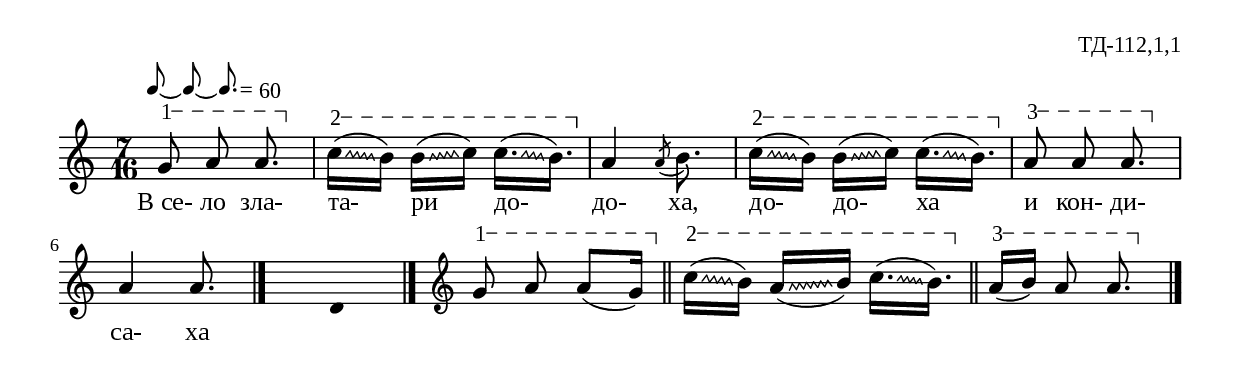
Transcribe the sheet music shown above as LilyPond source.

%{
laz_112_1_01
%}

\include "td-preamble.ly"
\include "Rhythm_marks.ly"

\score {
\relative c'' {
% \tempo 4 = 168
\override Score.RehearsalMark #'self-alignment-X = #LEFT
\once \override Score.RehearsalMark #'X-offset = #8
  \rhythmMarkA \rhyMarkAAAdot #"60"
 \time 7/16
\varA 
g8\startTextSpan a\noBeam a8.\stopTextSpan | 
\override Glissando #'style = #'zigzag
\varB
\noteFi c16\startTextSpan\glissando[( b]) \noteFi b\glissando[( c)] \noteFi c16.\glissando([ b\stopTextSpan)] |
a4 \acciaccatura a8 b8. | 
\varB
\noteFi c16\startTextSpan\glissando[( b]) \noteFi b\glissando[( c)] \noteFi c16.\glissando([ b\stopTextSpan)] |
\varC
a8\startTextSpan a\noBeam a8.\stopTextSpan | 
a4 a8.
 \bar "|." 
 s8. \fixB d,4 \fixC
 \bar "|." 
\set Score.measureLength = #(ly:make-moment 1 16)  
 s16 \bar ""  
 \set Score.measureLength = #(ly:make-moment 7 16)  
 \clef treble 
\varA 
g8\startTextSpan a\noBeam a8[( g16\stopTextSpan]) \bar "||"
\varB
\noteFi c16\startTextSpan\glissando[( b]) \noteFi a\glissando[( b)] \noteFi c16.\glissando([ b\stopTextSpan)] \bar "||"
\varC
a16\startTextSpan([ b]) a8\noBeam a8.\stopTextSpan 
 \bar "|."  
}
\addlyrics { "В се-" ло зла- та- ри до- до- ха, до- до- ха и кон- ди- са- ха }
%
\layout {
  indent = #0
  line-width = 190\mm
  ragged-right=##f
}
%
\midi { 
	\context {
		\Score
		tempoWholesPerMinute = #(ly:make-moment 168 4)
		}
	}
}
%
\header{
  opus = "ТД-112,1,1"
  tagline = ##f
}


